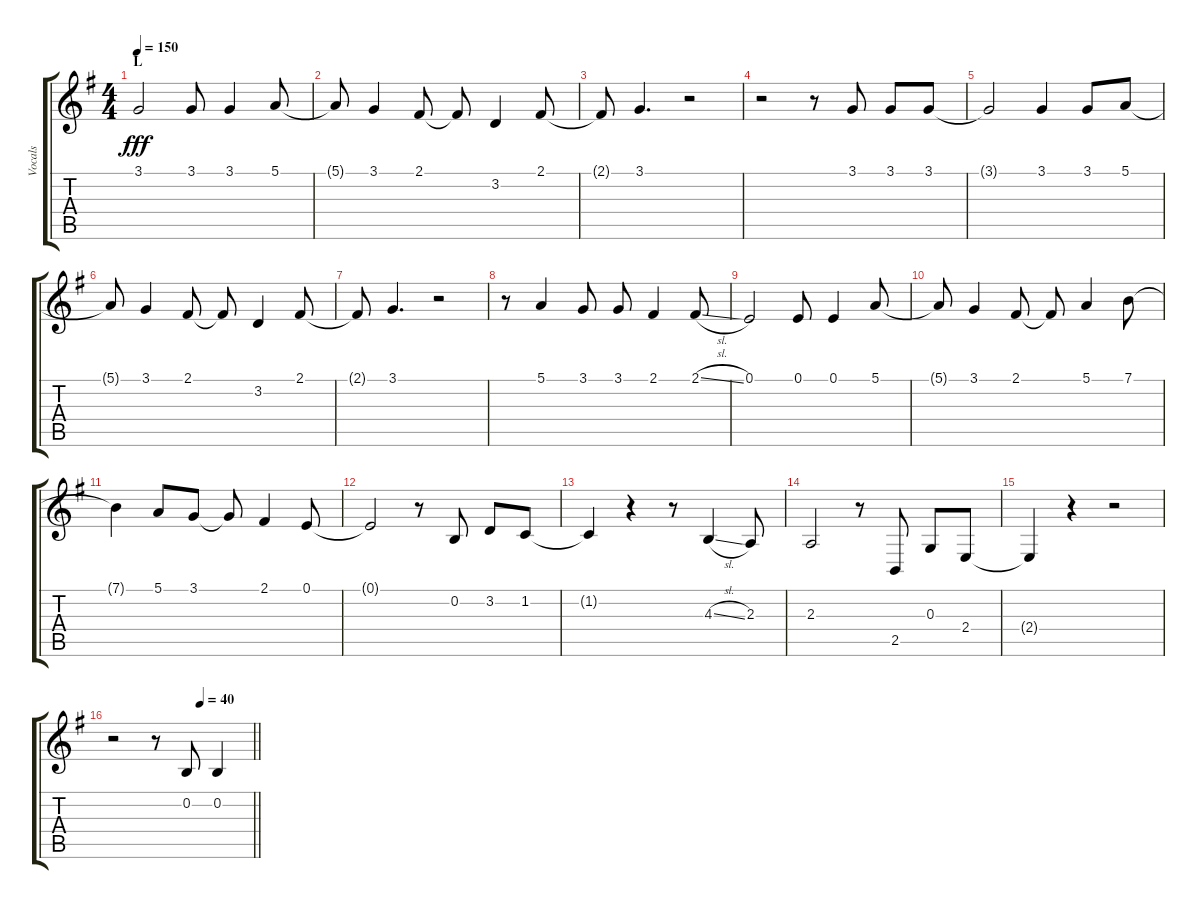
\track ("Vocals" "Vocals") {instrument voiceoohs}
\staff {score tabs}
\tuning (E4 B3 G3 D3 A2 E2) {hide}
\ts (4 4)
\section ("" "L")
\tempo 150
\clef g2
\ks g
3.1{t}.2{dy fff} 3.1.8 3.1.4 5.1.8 |
5.1{t}.8 3.1.4 2.1.8 2.1{t}.8 3.2.4 2.1.8 |
2.1{t}.8 3.1.4{d} r.2 |
r.2 r.8 3.1.8 3.1.8 3.1.8 |
3.1{t}.2 3.1.4 3.1.8 5.1.8 |
5.1{t}.8 3.1.4 2.1.8 2.1{t}.8 3.2.4 2.1.8 |
2.1{t}.8 3.1.4{d} r.2 |
r.8 5.1.4 3.1.8 3.1.8 2.1.4 2.1{sl}.8 |
0.1.2 0.1.8 0.1.4 5.1.8 |
5.1{t}.8 3.1.4 2.1.8 2.1{t}.8 5.1.4 7.1.8 |
7.1{t}.4 5.1.8 3.1.8 3.1{t}.8 2.1.4 0.1.8 |
0.1{t}.2 r.8 0.2.8 3.2.8 1.2.8 |
1.2{t}.4 r.4 r.8 4.3{sl}.4 2.3.8 |
2.3.2 r.8 2.5.8 0.3.8 2.4.8 |
2.4{t}.4 r.4 r.2 |
\tempo (40 0.625)
\barLineRight lightlight
r.2 r.8 0.2.8 0.2.4
